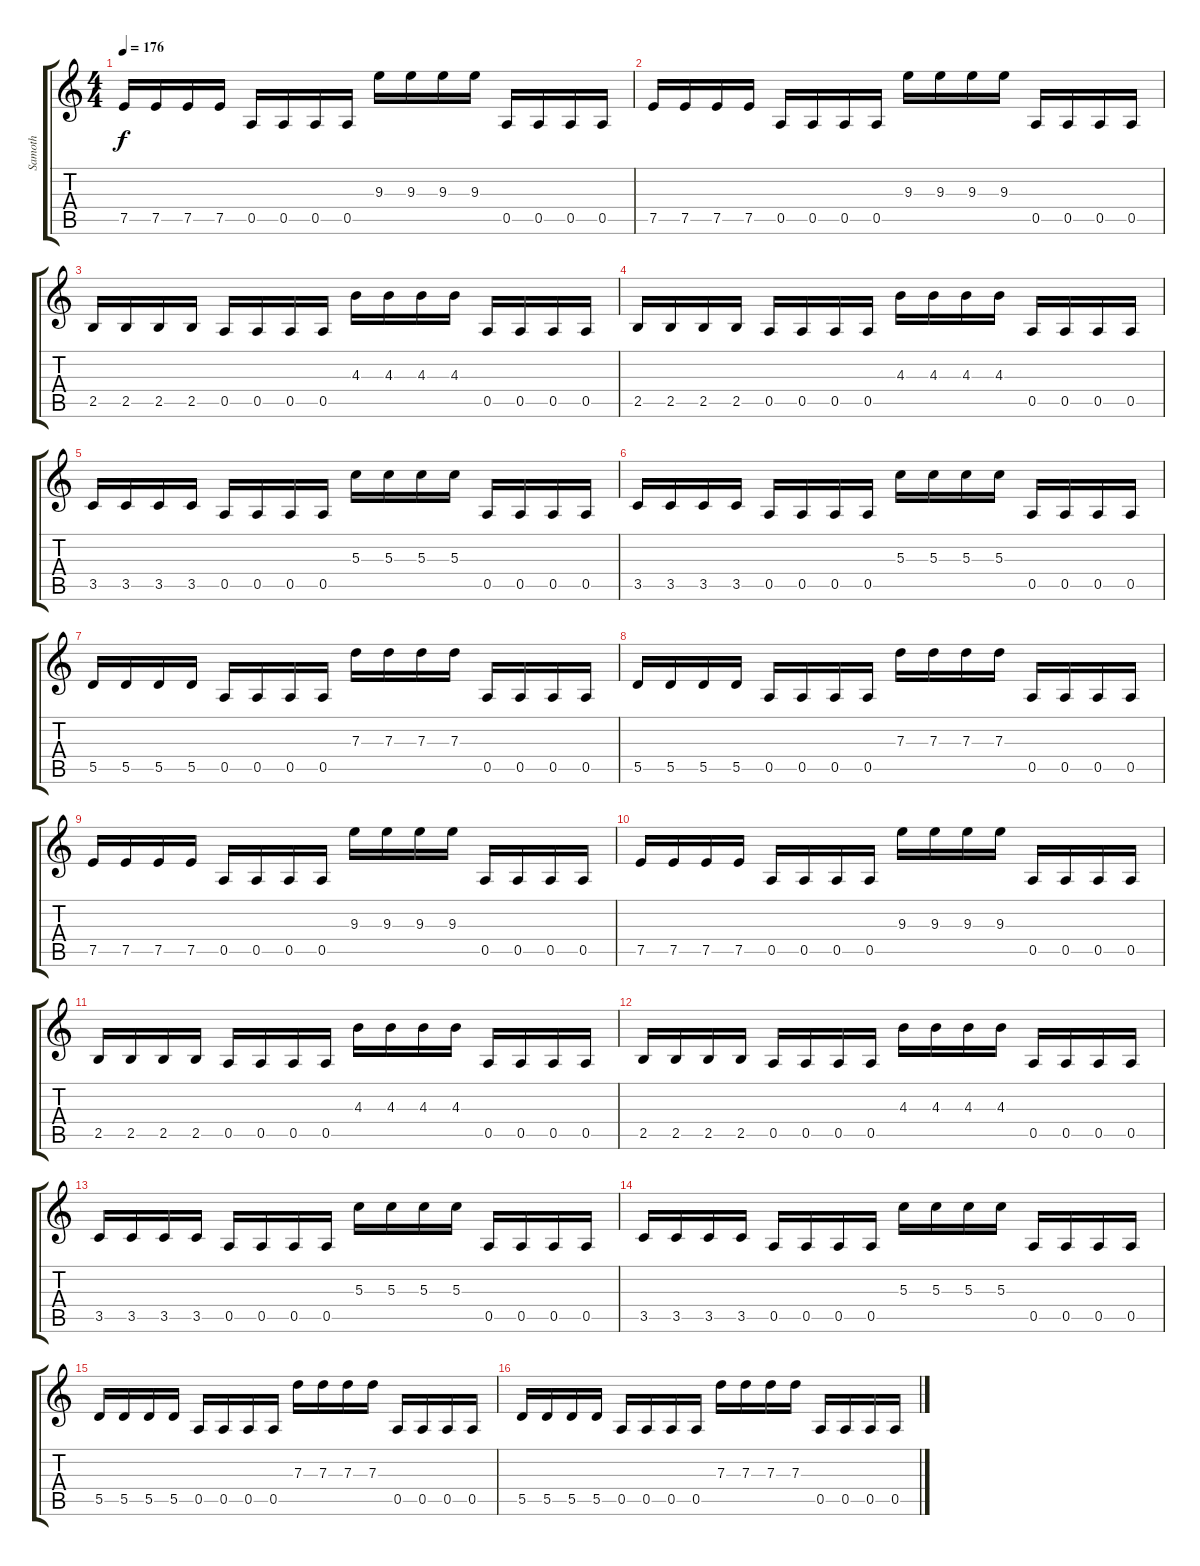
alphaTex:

\track ("Samoth" "Samoth") {instrument overdrivenguitar}
\staff {score tabs}
\tuning (E4 B3 G3 D3 A2 E2) {hide}
\ts (4 4)
\tempo 176
\clef g2
\ks c
7.5.16{dy f} 7.5.16 7.5.16 7.5.16 0.5.16 0.5.16 0.5.16 0.5.16 9.3.16 9.3.16 9.3.16 9.3.16 0.5.16 0.5.16 0.5.16 0.5.16 |
7.5.16 7.5.16 7.5.16 7.5.16 0.5.16 0.5.16 0.5.16 0.5.16 9.3.16 9.3.16 9.3.16 9.3.16 0.5.16 0.5.16 0.5.16 0.5.16 |
2.5.16 2.5.16 2.5.16 2.5.16 0.5.16 0.5.16 0.5.16 0.5.16 4.3.16 4.3.16 4.3.16 4.3.16 0.5.16 0.5.16 0.5.16 0.5.16 |
2.5.16 2.5.16 2.5.16 2.5.16 0.5.16 0.5.16 0.5.16 0.5.16 4.3.16 4.3.16 4.3.16 4.3.16 0.5.16 0.5.16 0.5.16 0.5.16 |
3.5.16 3.5.16 3.5.16 3.5.16 0.5.16 0.5.16 0.5.16 0.5.16 5.3.16 5.3.16 5.3.16 5.3.16 0.5.16 0.5.16 0.5.16 0.5.16 |
3.5.16 3.5.16 3.5.16 3.5.16 0.5.16 0.5.16 0.5.16 0.5.16 5.3.16 5.3.16 5.3.16 5.3.16 0.5.16 0.5.16 0.5.16 0.5.16 |
5.5.16 5.5.16 5.5.16 5.5.16 0.5.16 0.5.16 0.5.16 0.5.16 7.3.16 7.3.16 7.3.16 7.3.16 0.5.16 0.5.16 0.5.16 0.5.16 |
5.5.16 5.5.16 5.5.16 5.5.16 0.5.16 0.5.16 0.5.16 0.5.16 7.3.16 7.3.16 7.3.16 7.3.16 0.5.16 0.5.16 0.5.16 0.5.16 |
7.5.16 7.5.16 7.5.16 7.5.16 0.5.16 0.5.16 0.5.16 0.5.16 9.3.16 9.3.16 9.3.16 9.3.16 0.5.16 0.5.16 0.5.16 0.5.16 |
7.5.16 7.5.16 7.5.16 7.5.16 0.5.16 0.5.16 0.5.16 0.5.16 9.3.16 9.3.16 9.3.16 9.3.16 0.5.16 0.5.16 0.5.16 0.5.16 |
2.5.16 2.5.16 2.5.16 2.5.16 0.5.16 0.5.16 0.5.16 0.5.16 4.3.16 4.3.16 4.3.16 4.3.16 0.5.16 0.5.16 0.5.16 0.5.16 |
2.5.16 2.5.16 2.5.16 2.5.16 0.5.16 0.5.16 0.5.16 0.5.16 4.3.16 4.3.16 4.3.16 4.3.16 0.5.16 0.5.16 0.5.16 0.5.16 |
3.5.16 3.5.16 3.5.16 3.5.16 0.5.16 0.5.16 0.5.16 0.5.16 5.3.16 5.3.16 5.3.16 5.3.16 0.5.16 0.5.16 0.5.16 0.5.16 |
3.5.16 3.5.16 3.5.16 3.5.16 0.5.16 0.5.16 0.5.16 0.5.16 5.3.16 5.3.16 5.3.16 5.3.16 0.5.16 0.5.16 0.5.16 0.5.16 |
5.5.16 5.5.16 5.5.16 5.5.16 0.5.16 0.5.16 0.5.16 0.5.16 7.3.16 7.3.16 7.3.16 7.3.16 0.5.16 0.5.16 0.5.16 0.5.16 |
5.5.16 5.5.16 5.5.16 5.5.16 0.5.16 0.5.16 0.5.16 0.5.16 7.3.16 7.3.16 7.3.16 7.3.16 0.5.16 0.5.16 0.5.16 0.5.16
